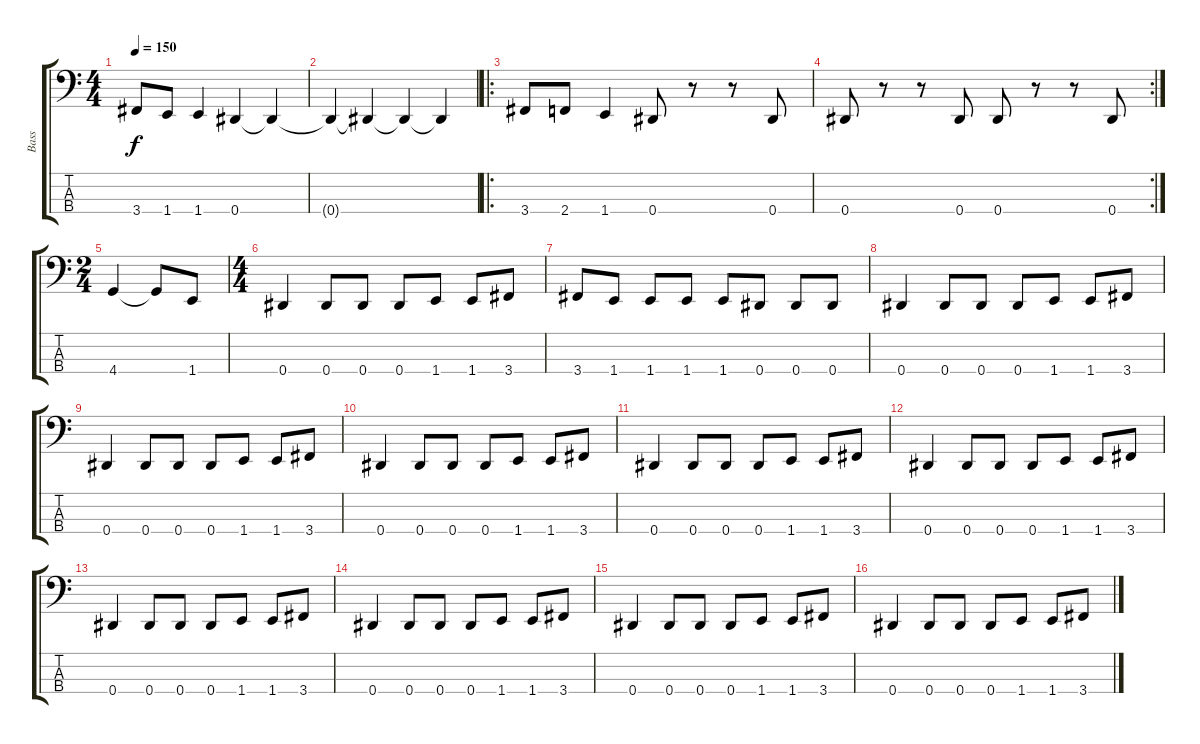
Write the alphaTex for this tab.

\track ("Bass" "Bass") {instrument electricbasspick}
\staff {score tabs}
\tuning (Gb2 Db2 Ab1 Eb1) {hide}
\ts (4 4)
\tempo 150
\clef f4
\ks c
3.4.8{dy f} 1.4.8 1.4.4 0.4.4 0.4{t}.4 |
0.4{t}.4 0.4{t}.4 0.4{t}.4 0.4{t}.4 |
\ro
3.4.8 2.4.8 1.4.4 0.4.8 r.8 r.8 0.4.8 |
\rc 2
0.4.8 r.8 r.8 0.4.8 0.4.8 r.8 r.8 0.4.8 |
\ts (2 4)
4.4.4 4.4{t}.8 1.4.8 |
\ts (4 4)
0.4.4 0.4.8 0.4.8 0.4.8 1.4.8 1.4.8 3.4.8 |
3.4.8 1.4.8 1.4.8 1.4.8 1.4.8 0.4.8 0.4.8 0.4.8 |
0.4.4 0.4.8 0.4.8 0.4.8 1.4.8 1.4.8 3.4.8 |
0.4.4 0.4.8 0.4.8 0.4.8 1.4.8 1.4.8 3.4.8 |
0.4.4 0.4.8 0.4.8 0.4.8 1.4.8 1.4.8 3.4.8 |
0.4.4 0.4.8 0.4.8 0.4.8 1.4.8 1.4.8 3.4.8 |
0.4.4 0.4.8 0.4.8 0.4.8 1.4.8 1.4.8 3.4.8 |
0.4.4 0.4.8 0.4.8 0.4.8 1.4.8 1.4.8 3.4.8 |
0.4.4 0.4.8 0.4.8 0.4.8 1.4.8 1.4.8 3.4.8 |
0.4.4 0.4.8 0.4.8 0.4.8 1.4.8 1.4.8 3.4.8 |
0.4.4 0.4.8 0.4.8 0.4.8 1.4.8 1.4.8 3.4.8
